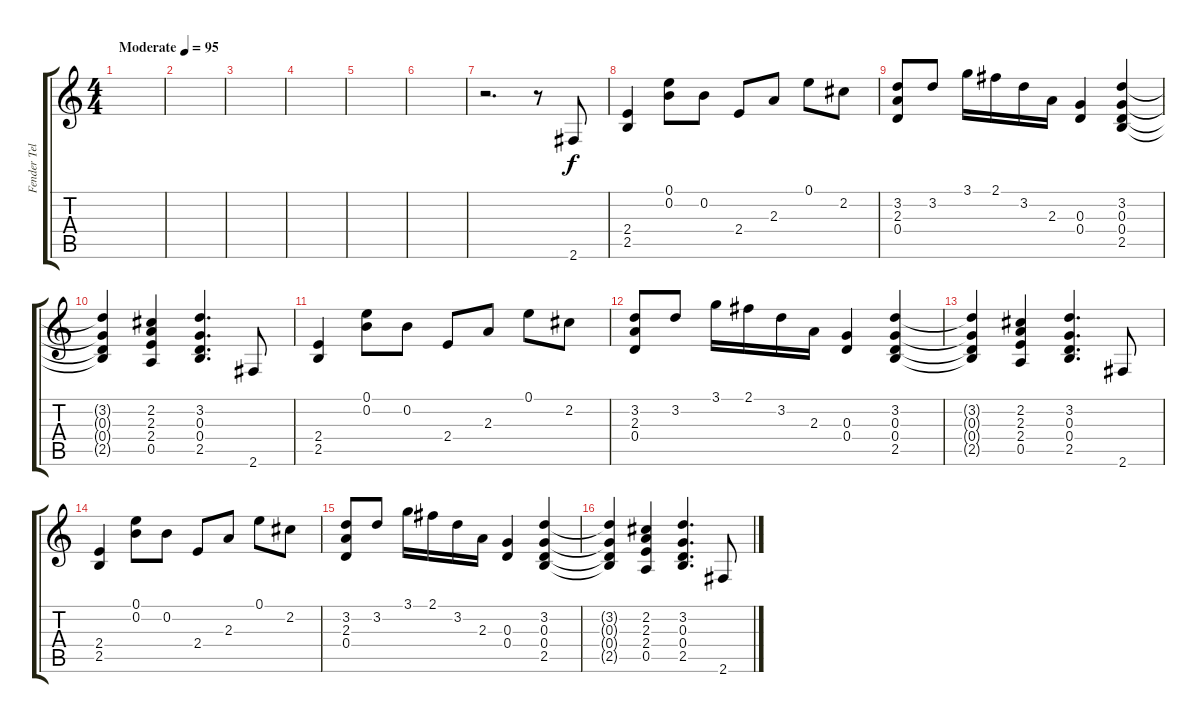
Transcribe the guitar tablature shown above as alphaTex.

\track ("Fender Telecaster" "Fender Tel") {instrument electricguitarjazz}
\staff {score tabs}
\tuning (E4 B3 G3 D3 A2 E2) {hide}
\ts (4 4)
\tempo (95 "Moderate")
\clef g2
\ks c
|
|
|
|
|
|
r.2{d} r.8 2.6.8 |
(2.4 2.5).4 (0.1 0.2).8 0.2.8 2.4.8 2.3.8 0.1.8 2.2.8 |
(3.2 2.3 0.4).8 3.2.8 3.1.16 2.1.16 3.2.16 2.3.16 (0.3 0.4).4 (3.2 0.3 0.4 2.5).4 |
(3.2{t} 0.3{t} 0.4{t} 2.5{t}).4 (2.2 2.3 2.4 0.5).4 (3.2 0.3 0.4 2.5).4{d} 2.6.8 |
(2.4 2.5).4 (0.1 0.2).8 0.2.8 2.4.8 2.3.8 0.1.8 2.2.8 |
(3.2 2.3 0.4).8 3.2.8 3.1.16 2.1.16 3.2.16 2.3.16 (0.3 0.4).4 (3.2 0.3 0.4 2.5).4 |
(3.2{t} 0.3{t} 0.4{t} 2.5{t}).4 (2.2 2.3 2.4 0.5).4 (3.2 0.3 0.4 2.5).4{d} 2.6.8 |
(2.4 2.5).4 (0.1 0.2).8 0.2.8 2.4.8 2.3.8 0.1.8 2.2.8 |
(3.2 2.3 0.4).8 3.2.8 3.1.16 2.1.16 3.2.16 2.3.16 (0.3 0.4).4 (3.2 0.3 0.4 2.5).4 |
(3.2{t} 0.3{t} 0.4{t} 2.5{t}).4 (2.2 2.3 2.4 0.5).4 (3.2 0.3 0.4 2.5).4{d} 2.6.8
